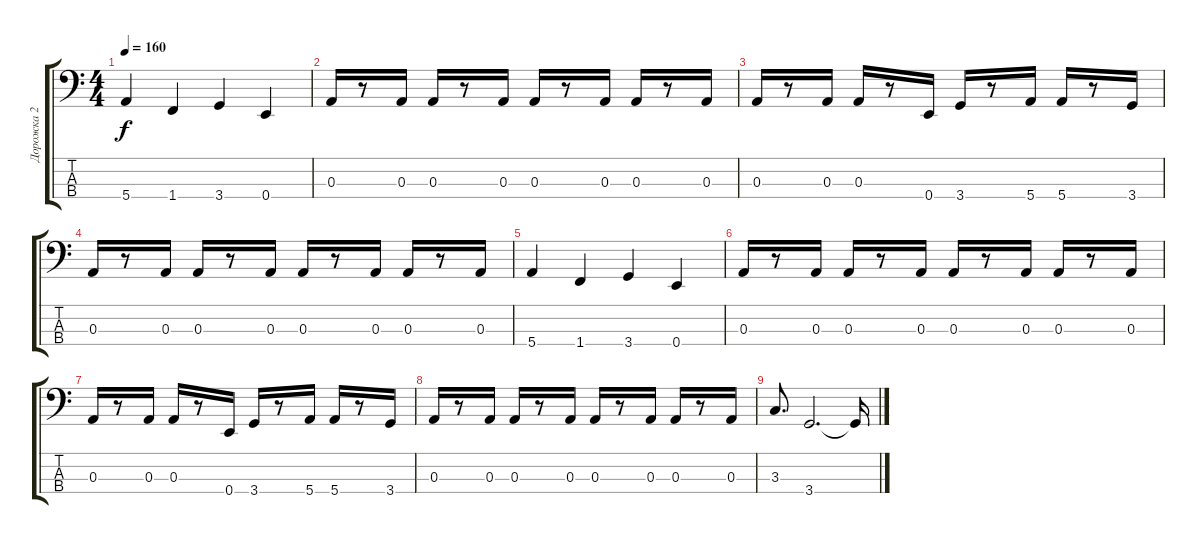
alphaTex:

\track ("Дорожка 2" "Дорожка 2") {instrument electricbassfinger}
\staff {score tabs}
\tuning (G2 D2 A1 E1) {hide}
\ts (4 4)
\tempo 160
\clef f4
\ks c
5.4.4{dy f} 1.4.4 3.4.4 0.4.4 |
0.3.16 r.8 0.3.16 0.3.16 r.8 0.3.16 0.3.16 r.8 0.3.16 0.3.16 r.8 0.3.16 |
0.3.16 r.8 0.3.16 0.3.16 r.8 0.4.16 3.4.16 r.8 5.4.16 5.4.16 r.8 3.4.16 |
0.3.16 r.8 0.3.16 0.3.16 r.8 0.3.16 0.3.16 r.8 0.3.16 0.3.16 r.8 0.3.16 |
5.4.4 1.4.4 3.4.4 0.4.4 |
0.3.16 r.8 0.3.16 0.3.16 r.8 0.3.16 0.3.16 r.8 0.3.16 0.3.16 r.8 0.3.16 |
0.3.16 r.8 0.3.16 0.3.16 r.8 0.4.16 3.4.16 r.8 5.4.16 5.4.16 r.8 3.4.16 |
0.3.16 r.8 0.3.16 0.3.16 r.8 0.3.16 0.3.16 r.8 0.3.16 0.3.16 r.8 0.3.16 |
3.3.8{d} 3.4.2{d} 3.4{t}.16
